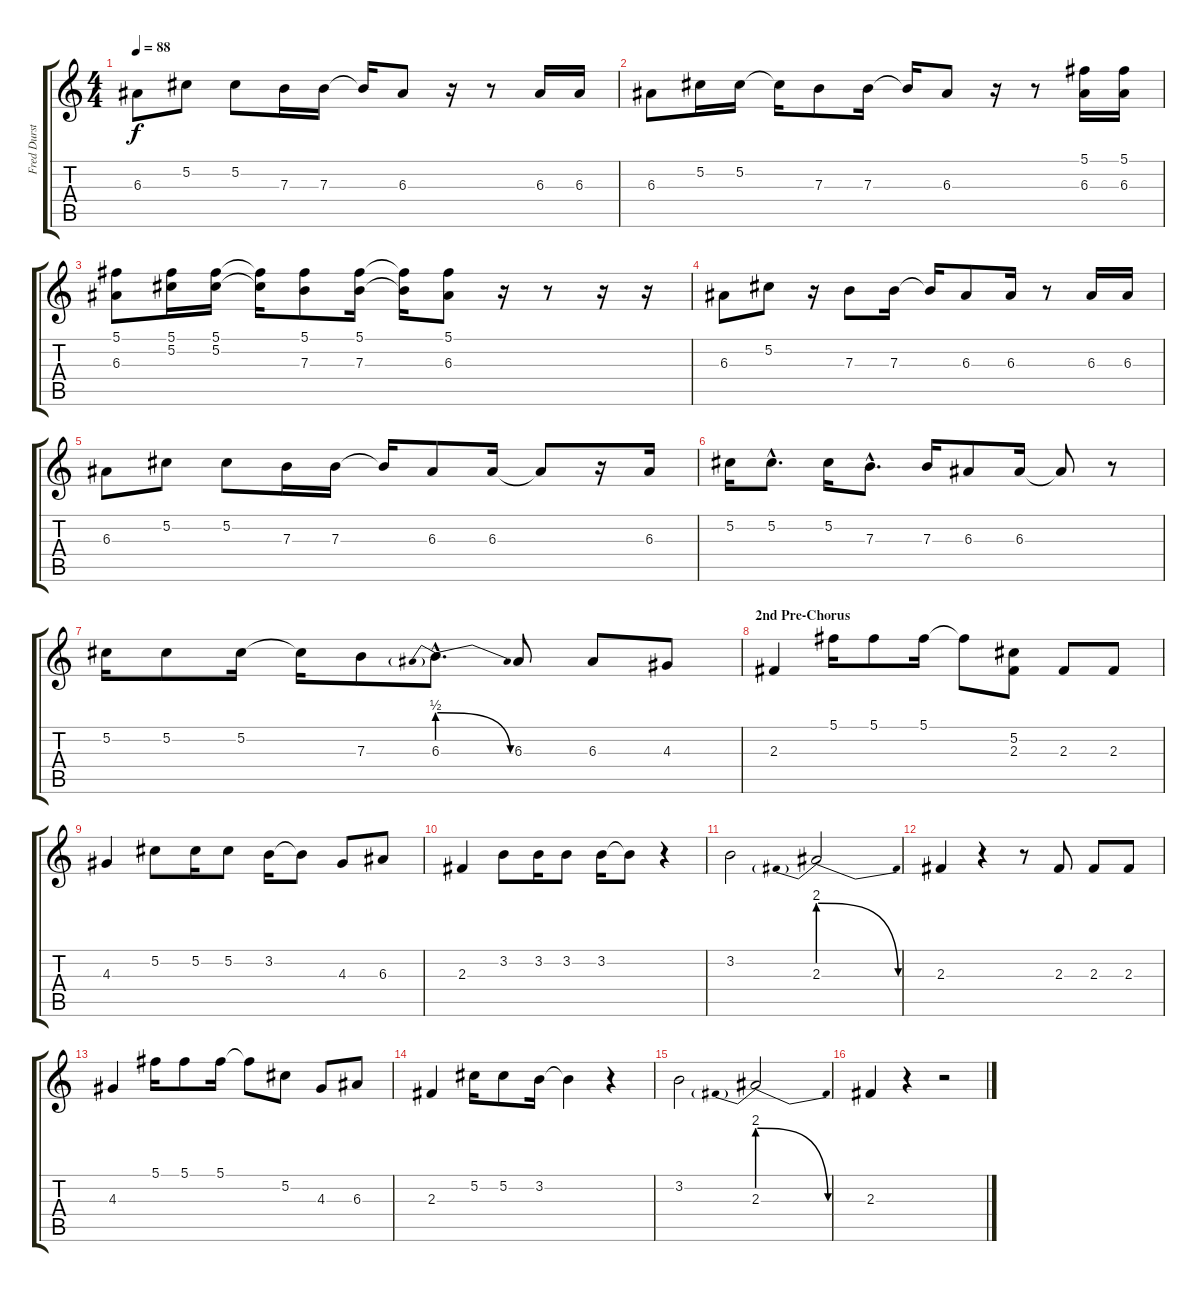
\track ("Fred Durst" "Fred Durst") {instrument distortionguitar}
\staff {score tabs}
\tuning (Db4 Ab3 E3 B2 Gb2 Db2) {hide}
\ts (4 4)
\tempo 88
\clef g2
\ks c
6.3.8{dy f} 5.2.8 5.2.8 7.3.16 7.3.16 7.3{t}.16 6.3.8 r.16 r.8 6.3.16 6.3.16 |
6.3.8 5.2.16 5.2.16 5.2{t}.16 7.3.8 7.3.16 7.3{t}.16 6.3.8 r.16 r.8 (5.1 6.3).16 (5.1 6.3).16 |
(5.1 6.3).8 (5.1 5.2).16 (5.1 5.2).16 (5.1{t} 5.2{t}).16 (5.1 7.3).8 (5.1 7.3).16 (5.1{t} 7.3{t}).16 (5.1 6.3).8 r.16 r.8 r.16 r.16 |
6.3.8 5.2.8 r.16 7.3.8 7.3.16 7.3{t}.16 6.3.8 6.3.16 r.8 6.3.16 6.3.16 |
6.3.8 5.2.8 5.2.8 7.3.16 7.3.16 7.3{t}.16 6.3.8 6.3.16 6.3{t}.8 r.16 6.3.16 |
5.2.16 5.2{hac}.8{d} 5.2.16 7.3{hac}.8{d} 7.3.16 6.3.8 6.3.16 6.3{t}.8 r.8 |
5.2.16 5.2.8 5.2.16 5.2{t}.16 7.3.8 6.3{be (prebendrelease 0 2 60 0) hac}.8{d} 6.3.8 6.3.8 4.3.8 |
\section ("" "2nd Pre-Chorus")
2.3.4 5.1.16 5.1.8 5.1.16 5.1{t}.8 (5.2 2.3).8 2.3.8 2.3.8 |
4.3.4 5.2.8 5.2.16 5.2.8 3.2.16 3.2{t}.8 4.3.8 6.3.8 |
2.3.4 3.2.8 3.2.16 3.2.8 3.2.16 3.2{t}.8 r.4 |
3.2.2 2.3{be (prebendrelease 0 8 60 0)}.2 |
2.3.4 r.4 r.8 2.3.8 2.3.8 2.3.8 |
4.3.4 5.1.16 5.1.8 5.1.16 5.1{t}.8 5.2.8 4.3.8 6.3.8 |
2.3.4 5.2.16 5.2.8 3.2.16 3.2{t}.4 r.4 |
3.2.2 2.3{be (prebendrelease 0 8 60 0)}.2 |
2.3.4 r.4 r.2
